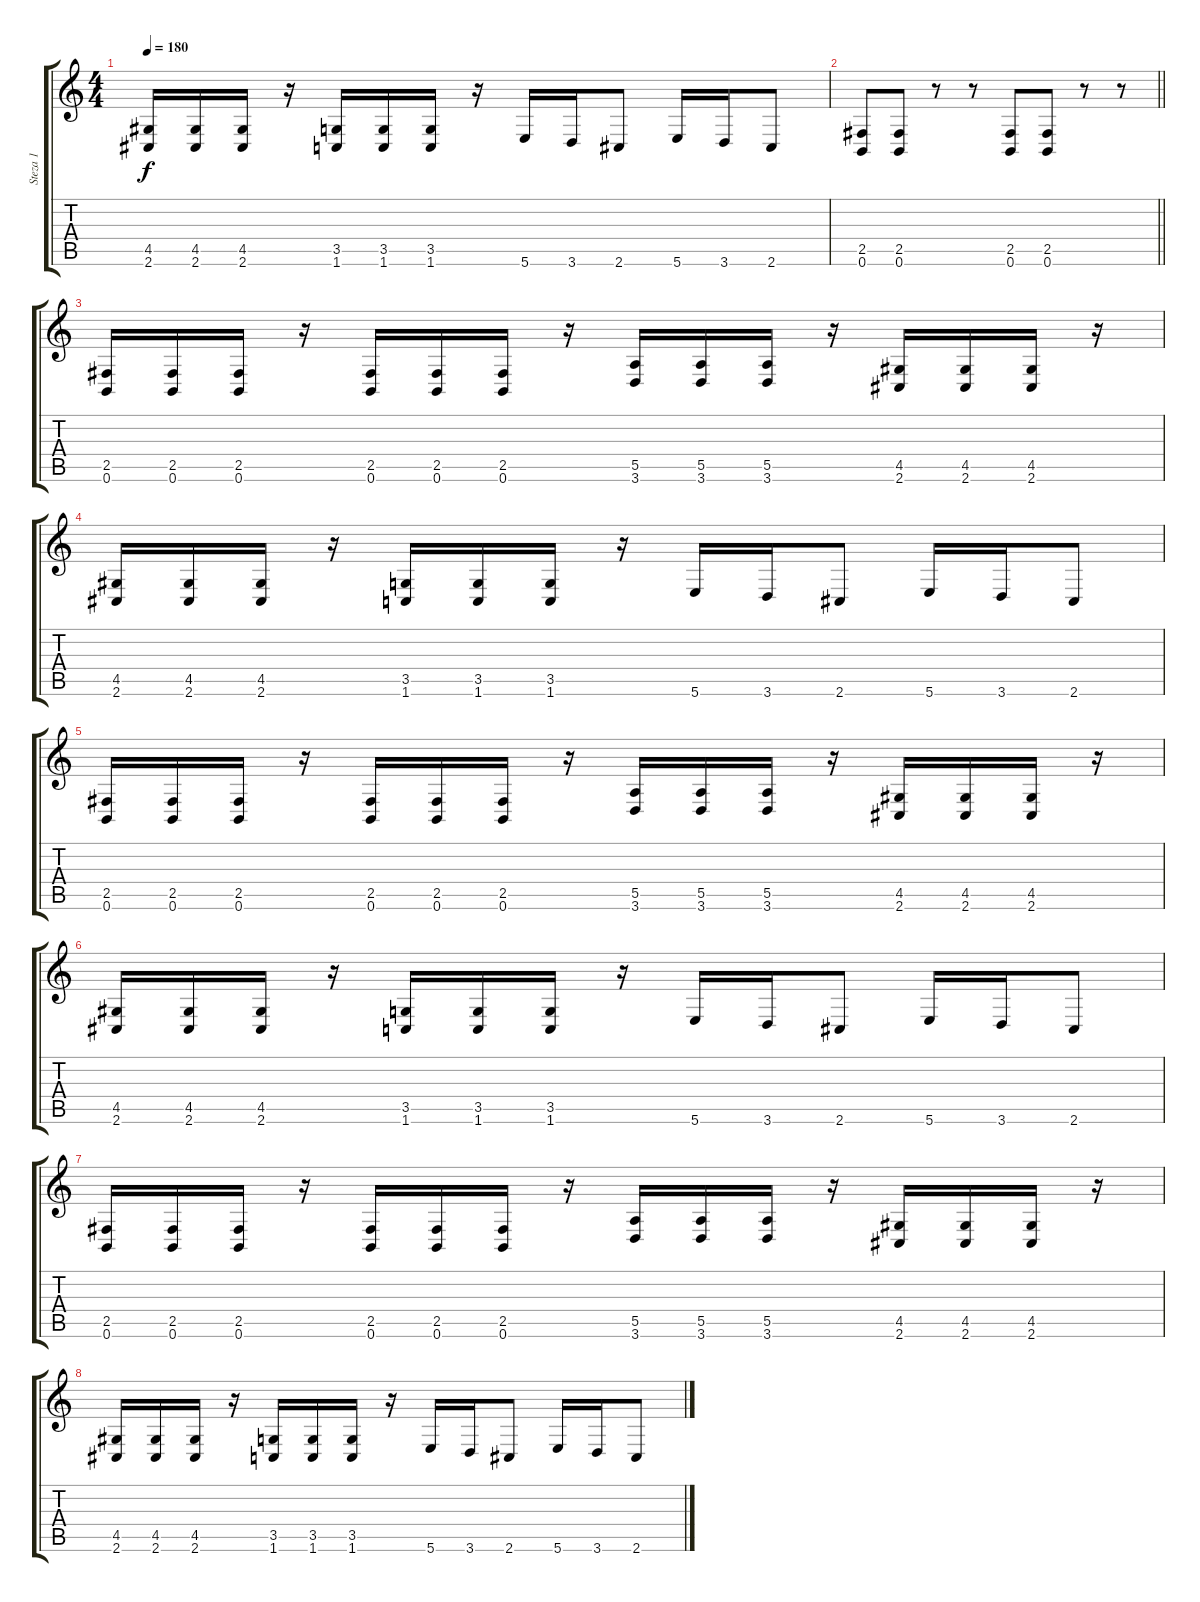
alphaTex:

\track ("Steza 1" "Steza 1") {instrument distortionguitar}
\staff {score tabs}
\tuning (B3 Gb3 D3 A2 E2 B1) {hide}
\ts (4 4)
\tempo 180
\clef g2
\ks c
(4.5 2.6).16{dy f} (4.5 2.6).16 (4.5 2.6).16 r.16 (3.5 1.6).16 (3.5 1.6).16 (3.5 1.6).16 r.16 5.6.16 3.6.16 2.6.8 5.6.16 3.6.16 2.6.8 |
\barLineRight lightlight
(2.5 0.6).8 (2.5 0.6).8 r.8 r.8 (2.5 0.6).8 (2.5 0.6).8 r.8 r.8 |
\section ("" "")
(2.5 0.6).16 (2.5 0.6).16 (2.5 0.6).16 r.16 (2.5 0.6).16 (2.5 0.6).16 (2.5 0.6).16 r.16 (5.5 3.6).16 (5.5 3.6).16 (5.5 3.6).16 r.16 (4.5 2.6).16 (4.5 2.6).16 (4.5 2.6).16 r.16 |
(4.5 2.6).16 (4.5 2.6).16 (4.5 2.6).16 r.16 (3.5 1.6).16 (3.5 1.6).16 (3.5 1.6).16 r.16 5.6.16 3.6.16 2.6.8 5.6.16 3.6.16 2.6.8 |
(2.5 0.6).16 (2.5 0.6).16 (2.5 0.6).16 r.16 (2.5 0.6).16 (2.5 0.6).16 (2.5 0.6).16 r.16 (5.5 3.6).16 (5.5 3.6).16 (5.5 3.6).16 r.16 (4.5 2.6).16 (4.5 2.6).16 (4.5 2.6).16 r.16 |
(4.5 2.6).16 (4.5 2.6).16 (4.5 2.6).16 r.16 (3.5 1.6).16 (3.5 1.6).16 (3.5 1.6).16 r.16 5.6.16 3.6.16 2.6.8 5.6.16 3.6.16 2.6.8 |
(2.5 0.6).16 (2.5 0.6).16 (2.5 0.6).16 r.16 (2.5 0.6).16 (2.5 0.6).16 (2.5 0.6).16 r.16 (5.5 3.6).16 (5.5 3.6).16 (5.5 3.6).16 r.16 (4.5 2.6).16 (4.5 2.6).16 (4.5 2.6).16 r.16 |
(4.5 2.6).16 (4.5 2.6).16 (4.5 2.6).16 r.16 (3.5 1.6).16 (3.5 1.6).16 (3.5 1.6).16 r.16 5.6.16 3.6.16 2.6.8 5.6.16 3.6.16 2.6.8
